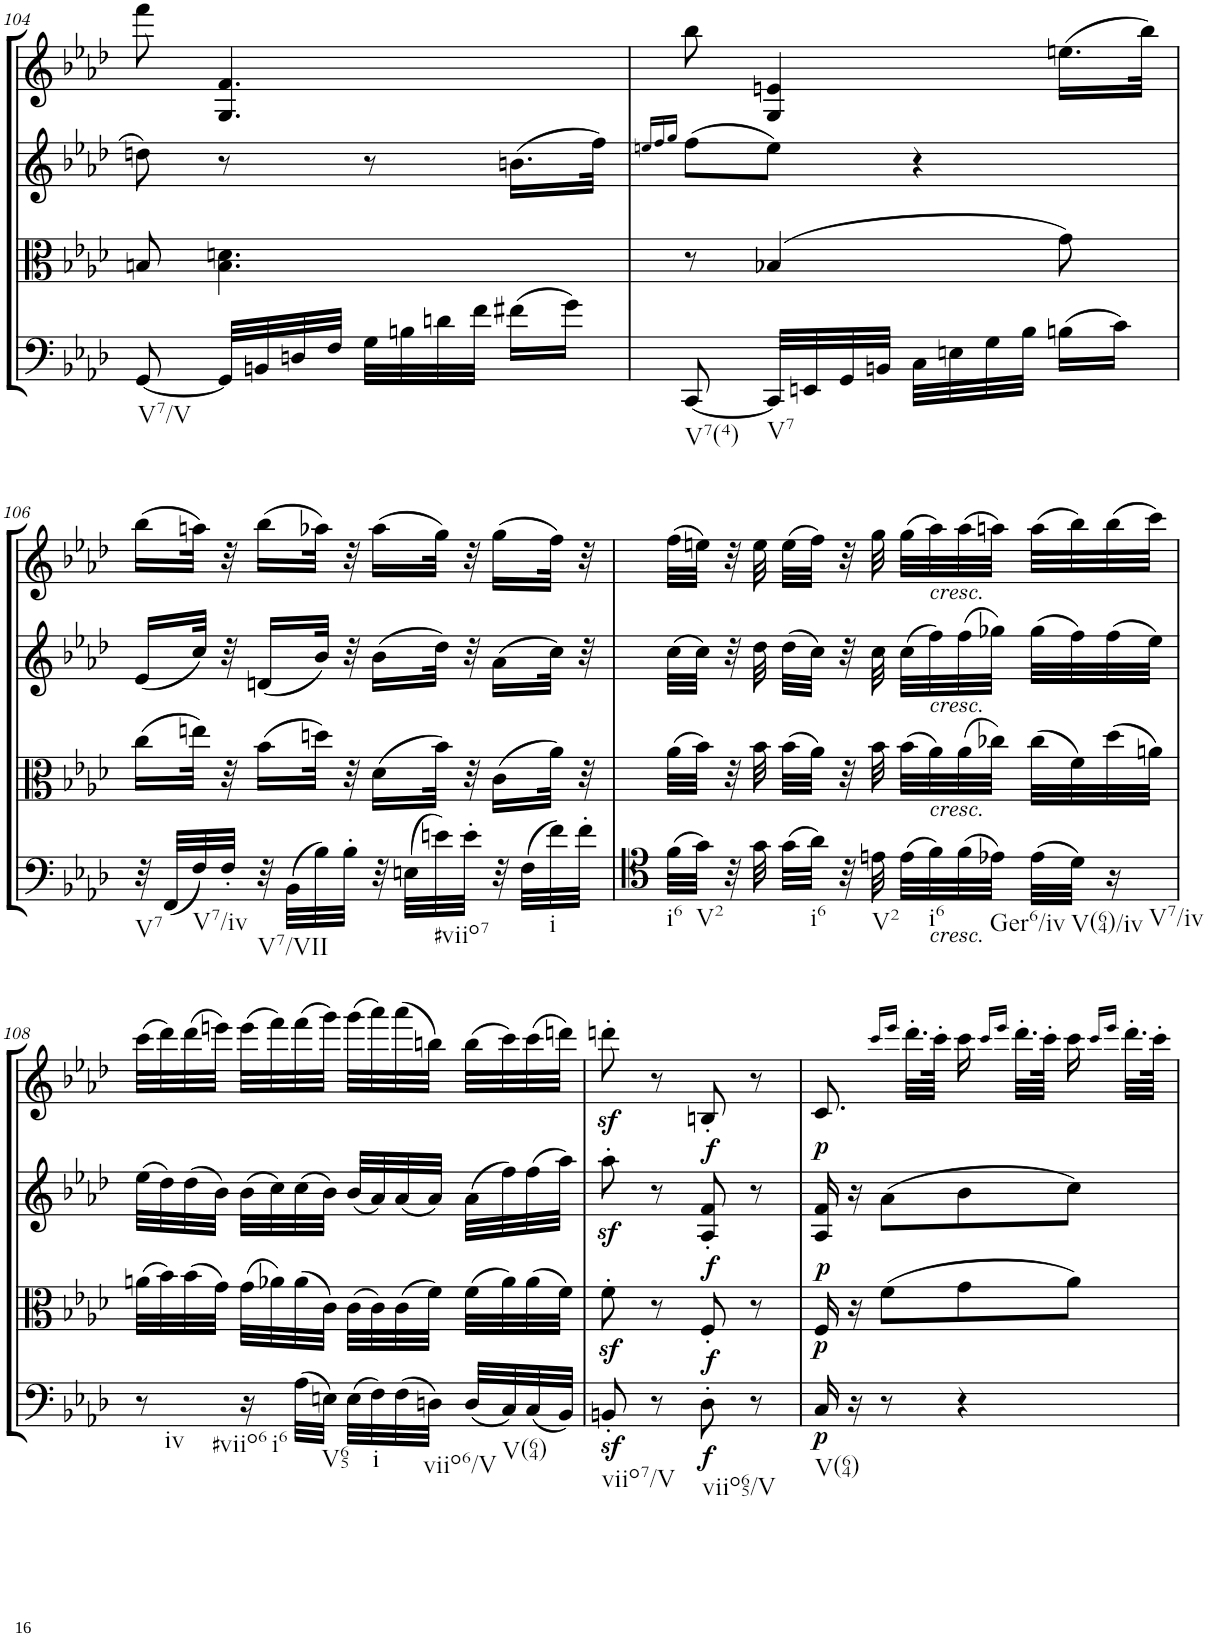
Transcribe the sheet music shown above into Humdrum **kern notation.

**kern	**dynam	**kern	**dynam	**kern	**dynam	**kern	**dynam
*part4	*part4	*part3	*part3	*part2	*part2	*part1	*part1
*staff4	*staff4	*staff3	*staff3	*staff2	*staff2	*staff1	*staff1
*I"Cello	*	*I"Viola	*	*I"2nd Violin	*	*I"1st Violin	*
*	*	*I'Vla	*	*I'Vln	*	*I'Vln	*
!!LO:PB:g=z
*clefC4	*	*clefC3	*	*clefG2	*	*clefG2	*
*k[b-e-a-d-]	*	*k[b-e-a-d-]	*	*k[b-e-a-d-]	*	*k[b-e-a-d-]	*
*f:	*	*f:	*	*f:	*	*f:	*
*M2/4	*	*M2/4	*	*M2/4	*	*M2/4	*
=104	=104	=104	=104	=104	=104	=104	=104
!LO:TX:b:t=V7/V	!	!	!	!	!	!	!
[8GG/	.	8Bn/	.	8ddn\	.	8fff\	.
32GG/LLL]	.	4.B\ 4.dn\	.	8r	.	4.G/ 4.f/	.
32BBn/	.	.	.	.	.	.	.
32Dn/	.	.	.	.	.	.	.
32F/JJJ	.	.	.	.	.	.	.
32G\LLL	.	.	.	8r	.	.	.
32Bn\	.	.	.	.	.	.	.
32dn\	.	.	.	.	.	.	.
32f\JJJ	.	.	.	.	.	.	.
(16f#X\LL	.	.	.	(16.bn\LL	.	.	.
16g\JJ)	.	.	.	.	.	.	.
.	.	.	.	32ff\JJk)	.	.	.
=105	=105	=105	=105	=105	=105	=105	=105
.	.	.	.	16qeen/LL	.	.	.
.	.	.	.	16qff/	.	.	.
.	.	.	.	16qgg/JJ	.	.	.
!LO:TX:b:t=V7(4)	!	!	!	!	!	!	!
[8CC/	.	8r	.	(8ff\L	.	8bb-\	.
!LO:TX:b:t=V7	!	!	!	!	!	!	!
32CC/LLL]	.	(4B-X/	.	8ee\J)	.	4G/ 4en/	.
32EEn/	.	.	.	.	.	.	.
32GG/	.	.	.	.	.	.	.
32BBn/JJJ	.	.	.	.	.	.	.
32C\LLL	.	.	.	4r	.	.	.
32En\	.	.	.	.	.	.	.
32G\	.	.	.	.	.	.	.
32B-\JJJ	.	.	.	.	.	.	.
(16Bn\LL	.	8g\)	.	.	.	(16.een\LL	.
16c\JJ)	.	.	.	.	.	.	.
.	.	.	.	.	.	32bb-\JJk)	.
!!LO:LB:g=z
=106	=106	=106	=106	=106	=106	=106	=106
!LO:TX:b:t=V7	!	!	!	!	!	!	!
32r	.	(16cc\LL	.	(16e-/LL	.	(16bb-\LL	.
(32FF/LLL	.	.	.	.	.	.	.
!LO:TX:b:t=V7/iv	!	!	!	!	!	!	!
32F/)	.	32een\JJk)	.	32cc/JJk)	.	32aan\JJk)	.
32F'/JJJ	.	32r	.	32r	.	32r	.
!LO:TX:b:t=V7/VII	!	!	!	!	!	!	!
32r	.	(16b-\LL	.	(16dn/LL	.	(16bb-\LL	.
(32BB-\LLL	.	.	.	.	.	.	.
32B-\)	.	32ddn\JJk)	.	32b-/JJk)	.	32aa-X\JJk)	.
32B-'\JJJ	.	32r	.	32r	.	32r	.
32r	.	(16d-\LL	.	(16b-\LL	.	(16aa-\LL	.
(32En\LLL	.	.	.	.	.	.	.
!LO:TX:b:t=#viio7	!	!	!	!	!	!	!
32en\)	.	32b-\JJk)	.	32dd-\JJk)	.	32gg\JJk)	.
32e'\JJJ	.	32r	.	32r	.	32r	.
32r	.	(16c\LL	.	(16a-\LL	.	(16gg\LL	.
(32F\LLL	.	.	.	.	.	.	.
!LO:TX:b:t=i	!	!	!	!	!	!	!
32f\)	.	32a-\JJk)	.	32cc\JJk)	.	32ff\JJk)	.
32f'\JJJ	.	32r	.	32r	.	32r	.
=107	=107	=107	=107	=107	=107	=107	=107
!LO:TX:b:t=i6	!	!	!	!	!	!	!
(32f\LLL	.	(32a-\LLL	.	(32cc\LLL	.	(32ff\LLL	.
!LO:TX:b:t=V2	!	!	!	!	!	!	!
32g\JJJ)	.	32b-\JJJ)	.	32cc\JJJ)	.	32een\JJJ)	.
32r	.	32r	.	32r	.	32r	.
32g\	.	32b-\	.	32dd-\	.	32ee\	.
(32g\LLL	.	(32b-\LLL	.	(32dd-\LLL	.	(32ee\LLL	.
!LO:TX:b:t=i6	!	!	!	!	!	!	!
32a-\JJJ)	.	32a-\JJJ)	.	32cc\JJJ)	.	32ff\JJJ)	.
32r	.	32r	.	32r	.	32r	.
!	!	!	!	!	!	!LO:TX:b:i:t=cresc.	!
!	!	!	!	!LO:TX:b:i:t=cresc.	!	!	!
!	!	!LO:TX:b:i:t=cresc.	!	!	!	!	!
!LO:TX:b:i:t=cresc.	!	!	!	!	!	!	!
!LO:TX:b:t=V2	!	!	!	!	!	!	!
32en\	.	32b-\	.	32cc\	.	32gg\	.
(32e\LLL	.	(32b-\LLL	.	(32cc\LLL	.	(32gg\LLL	.
!LO:TX:b:t=i6	!	!	!	!	!	!	!
32f\)	.	32a-\)	.	32ff\)	.	32aa-\)	.
(32f\	.	(32a-\	.	(32ff\	.	(32aa-\	.
!LO:TX:b:t=Ger6/iv	!	!	!	!	!	!	!
32e-X\JJJ)	.	32cc-X\JJJ)	.	32gg-X\JJJ)	.	32aan\JJJ)	.
(32e-\LLL	.	(32cc-\LLL	.	(32gg-\LLL	.	(32aa\LLL	.
!LO:TX:b:t=V(64)/iv	!	!	!	!	!	!	!
32d-\JJJ)	.	32f\)	.	32ff\)	.	32bb-\)	.
!LO:TX:b:t=V7/iv	!	!	!	!	!	!	!
16r	.	(32dd-\	.	(32ff\	.	(32bb-\	.
.	.	32an\JJJ)	.	32ee-\JJJ)	.	32ccc\JJJ)	.
!!LO:LB:g=z
=108	=108	=108	=108	=108	=108	=108	=108
!LO:TX:b:t=iv	!	!	!	!	!	!	!
!LO:TX:b:t=#viio6	!	!	!	!	!	!	!
8r	.	(32an\LLL	.	(32ee-\LLL	.	(32ccc\LLL	.
.	.	32b-\)	.	32dd-\)	.	32ddd-\)	.
.	.	(32b-\	.	(32dd-\	.	(32ddd-\	.
.	.	32g\JJJ)	.	32b-\JJJ)	.	32eeen\JJJ)	.
!LO:TX:b:t=i6	!	!	!	!	!	!	!
16r	.	(32g\LLL	.	(32b-\LLL	.	(32eee\LLL	.
.	.	32a-X\)	.	32cc\)	.	32fff\)	.
(32A-\LLL	.	(32a-\	.	(32cc\	.	(32fff\	.
!LO:TX:b:t=V65	!	!	!	!	!	!	!
32En\JJJ)	.	32c\JJJ)	.	32b-\JJJ)	.	32ggg\JJJ)	.
(32E\LLL	.	(32c\LLL	.	(32b-/LLL	.	(32ggg\LLL	.
!LO:TX:b:t=i	!	!	!	!	!	!	!
32F\)	.	32c\)	.	32a-/)	.	32aaa-\)	.
(32F\	.	(32c\	.	(32a-/	.	(32aaa-\	.
!LO:TX:b:t=viio6/V	!	!	!	!	!	!	!
32Dn\JJJ)	.	32f\JJJ)	.	32a-/JJJ)	.	32bbn\JJJ)	.
(32D/LLL	.	(32f\LLL	.	(32a-\LLL	.	(32bb\LLL	.
!LO:TX:b:t=V(64)	!	!	!	!	!	!	!
32C/)	.	32a-\)	.	32ff\)	.	32ccc\)	.
(32C/	.	(32a-\	.	(32ff\	.	(32ccc\	.
32BB-/JJJ)	.	32f\JJJ)	.	32aa-\JJJ)	.	32dddn\JJJ)	.
=109	=109	=109	=109	=109	=109	=109	=109
!LO:TX:b:t=viio7/V	!	!	!	!	!	!	!
8BBnz<'/	.	8fz<'\	.	8aa-z<'\	.	8dddnz<'\	.
8r	.	8r	.	8r	.	8r	.
!LO:TX:b:t=viio65/V	!	!	!	!	!	!	!
!	!LO:DY:b	!	!LO:DY:b	!	!LO:DY:b	!	!LO:DY:b
8D-'\	f	8F'/	f	8A-/' 8f/'	f	8Bn'/	f
8r	.	8r	.	8r	.	8r	.
=110	=110	=110	=110	=110	=110	=110	=110
!LO:TX:b:t=V(64)	!	!	!	!	!	!	!
!	!LO:DY:b	!	!LO:DY:b	!	!	!	!
!	!	!	!LO:DY:n=1:a	!	!LO:DY:a	!	!
16C/	p	16F/	p p	16A-/ 16f/	p	8.c/	.
16r	.	16r	.	16r	.	.	.
8r	.	(8f\L	.	(8a-\L	.	.	.
.	.	.	.	.	.	16qccc/LL	.
.	.	.	.	.	.	16qeee-/JJ	.
.	.	.	.	.	.	32.ddd-'\LLL	.
.	.	.	.	.	.	64ccc'\JJJk	.
4r	.	8g\	.	8b-\	.	16ccc\	.
.	.	.	.	.	.	16qccc/LL	.
.	.	.	.	.	.	16qeee-/JJ	.
.	.	.	.	.	.	32.ddd-'\LLL	.
.	.	.	.	.	.	64ccc'\JJJk	.
.	.	8a-\J)	.	8cc\J)	.	16ccc\	.
.	.	.	.	.	.	16qccc/LL	.
.	.	.	.	.	.	16qeee-/JJ	.
.	.	.	.	.	.	32.ddd-'\LLL	.
.	.	.	.	.	.	64ccc'\JJJk	.
=	=	=	=	=	=	=	=
*-	*-	*-	*-	*-	*-	*-	*-
